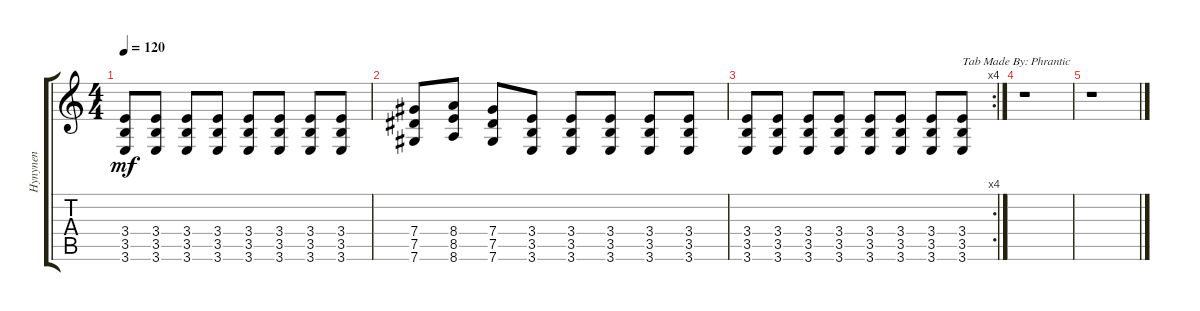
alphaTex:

\track ("Hynynen" "Hynynen") {instrument distortionguitar}
\staff {score tabs}
\tuning (Eb4 Bb3 Gb3 Db3 Ab2 Db2) {hide}
\ts (4 4)
\tempo 120
\clef g2
\ks c
(3.4 3.5 3.6).8{dy mf} (3.4 3.5 3.6).8 (3.4 3.5 3.6).8 (3.4 3.5 3.6).8 (3.4 3.5 3.6).8 (3.4 3.5 3.6).8 (3.4 3.5 3.6).8 (3.4 3.5 3.6).8 |
(7.4 7.5 7.6).8 (8.4 8.5 8.6).8 (7.4 7.5 7.6).8 (3.4 3.5 3.6).8 (3.4 3.5 3.6).8 (3.4 3.5 3.6).8 (3.4 3.5 3.6).8 (3.4 3.5 3.6).8 |
\rc 4
(3.4 3.5 3.6).8 (3.4 3.5 3.6).8 (3.4 3.5 3.6).8 (3.4 3.5 3.6).8 (3.4 3.5 3.6).8 (3.4 3.5 3.6).8 (3.4 3.5 3.6).8 (3.4 3.5 3.6).8{txt "Tab Made By: Phrantic"} |
r.1 |
r.1{txt ""}
